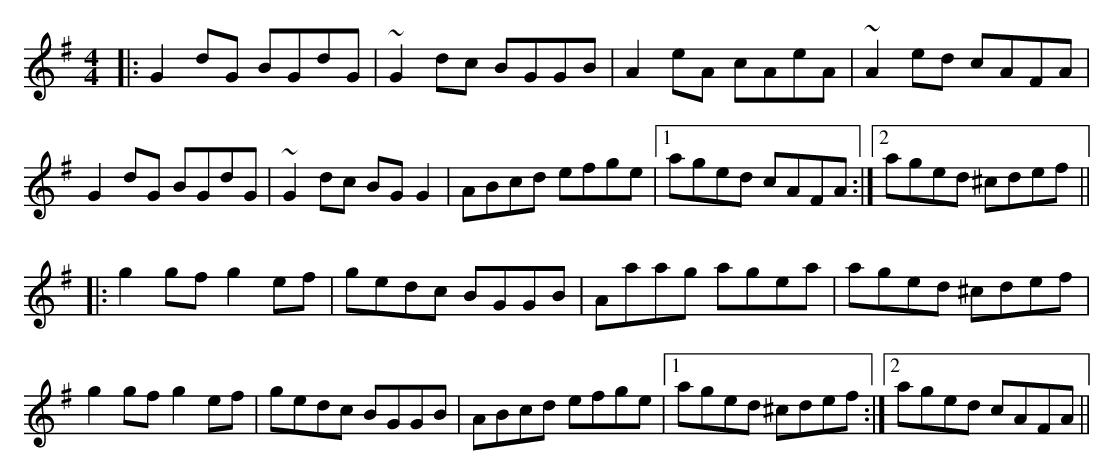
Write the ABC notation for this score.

X:1
M:4/4
K:G
|:G2dG BGdG|~G2dc BGGB|A2eA cAeA|~A2ed cAFA|
G2dG BGdG|~G2dc BGG2|ABcd efge|1 aged cAFA:|2 aged ^cdef||
|:g2 gf g2ef|gedc BGGB|Aaag agea|aged ^cdef|
g2 gf g2ef|gedc BGGB|ABcd efge|1 aged ^cdef:|2 aged cAFA||
